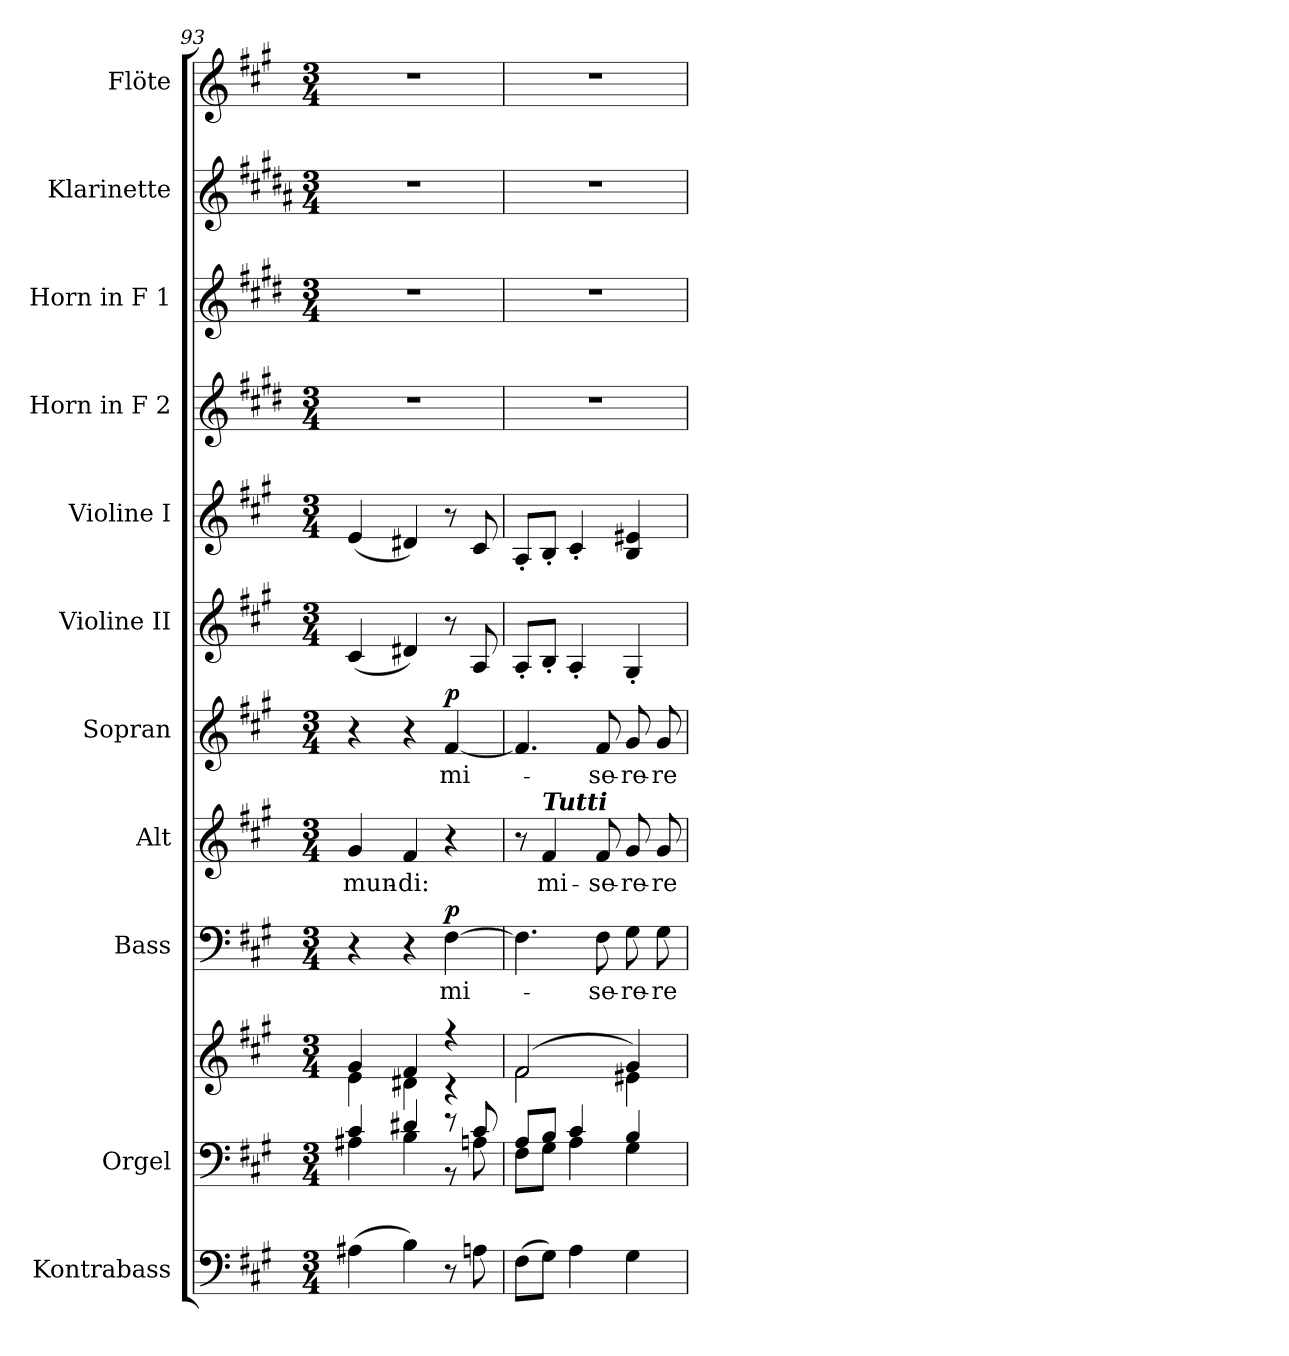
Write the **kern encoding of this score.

**kern	**kern	**kern	**kern	**text	**dynam	**kern	**text	**kern	**text	**dynam	**kern	**kern	**kern	**kern	**kern	**kern
*part11	*part10	*part10	*part9	*part9	*part9	*part8	*part8	*part7	*part7	*part7	*part6	*part5	*part4	*part3	*part2	*part1
*staff12	*staff11	*staff10	*staff9	*staff9	*staff9	*staff8	*staff8	*staff7	*staff7	*staff7	*staff6	*staff5	*staff4	*staff3	*staff2	*staff1
*I"Kontrabass	*I"Orgel	*	*I"Bass	*	*	*I"Alt	*	*I"Sopran	*	*	*I"Violine II	*I"Violine I	*I"Horn in F 2	*I"Horn in F 1	*I"Klarinette	*I"Flöte
*I'Kb.	*I'Org.	*	*I'B.	*	*	*I'A.	*	*I'S.	*	*	*I'Vl. II	*I'Vl. I	*	*	*I'Kl.	*I'Fl.
*clefF4	*clefF4	*clefG2	*clefF4	*	*	*clefG2	*	*clefG2	*	*	*clefG2	*clefG2	*clefG2	*clefG2	*clefG2	*clefG2
*ITrd7c12	*	*	*	*	*	*	*	*	*	*	*	*	*ITrd4c7	*ITrd4c7	*ITrd1c2	*
*k[f#c#g#]	*k[f#c#g#]	*k[f#c#g#]	*k[f#c#g#]	*	*	*k[f#c#g#]	*	*k[f#c#g#]	*	*	*k[f#c#g#]	*k[f#c#g#]	*k[f#c#g#]	*k[f#c#g#]	*k[f#c#g#]	*k[f#c#g#]
*A:	*A:	*A:	*A:	*	*	*A:	*	*A:	*	*	*A:	*A:	*A:	*A:	*A:	*A:
*M3/4	*M3/4	*M3/4	*M3/4	*	*	*M3/4	*	*M3/4	*	*	*M3/4	*M3/4	*M3/4	*M3/4	*M3/4	*M3/4
=93	=93	=93	=93	=93	=93	=93	=93	=93	=93	=93	=93	=93	=93	=93	=93	=93
*	*^	*^	*	*	*	*	*	*	*	*	*	*	*	*	*	*
!	!	!	!	!	!	!	!	!	!LO:LY:b	!	!	!	!	!	!	!	!	!
(>4AA#X\	4c#/	4A#X\	4g#/	4e\	4r	.	.	4g#/	mun-	4r	.	.	(<4c#/	(<4e/	2.r	2.r	2.r	2.r
!	!	!	!	!	!	!	!	!	!LO:LY:b	!	!	!	!	!	!	!	!	!
4BB\)	4d#X/	4B\	4f#/	4d#X\	4r	.	.	4f#/	-di:	4r	.	.	4d#X/)	4d#X/)	.	.	.	.
!	!	!	!	!	!	!LO:LY:b	!LO:DY:a	!	!	!	!LO:LY:b	!LO:DY:a	!	!	!	!	!	!
8r	8r	8r	4r	4r	[4F#\	mi-	p	4r	.	[4f#/	mi-	p	8r	8r	.	.	.	.
8AAn\	8c#/	8An\	.	.	.	.	.	.	.	.	.	.	8A/	8c#/	.	.	.	.
=94	=94	=94	=94	=94	=94	=94	=94	=94	=94	=94	=94	=94	=94	=94	=94	=94	=94	=94
(>8FF#\L	8A/L	8F#\L	(2f#/	2f#\	4.F#\]	.	.	8r	.	4.f#/]	.	.	8A'</L	8A'</L	2.r	2.r	2.r	2.r
!	!	!	!	!	!	!	!	!LO:TX:a:Bi:t=Tutti	!	!	!	!	!	!	!	!	!	!
!	!	!	!	!	!	!	!	!	!LO:LY:b	!	!	!	!	!	!	!	!	!
8GG#\J)	8B/J	8G#\J	.	.	.	.	.	4f#/	mi-	.	.	.	8B'</J	8B'</J	.	.	.	.
4AA\	4c#/	4A\	.	.	.	.	.	.	.	.	.	.	4A'</	4c#'</	.	.	.	.
!	!	!	!	!	!	!LO:LY:b	!	!	!LO:LY:b	!	!LO:LY:b	!	!	!	!	!	!	!
.	.	.	.	.	8F#\	-se-	.	8f#/	-se-	8f#/	-se-	.	.	.	.	.	.	.
!	!	!	!	!	!	!LO:LY:b	!	!	!LO:LY:b	!	!LO:LY:b	!	!	!	!	!	!	!
4GG#\	4B/	4G#\	4g#/)	4e#X\	8G#\	-re-	.	8g#/	-re-	8g#/	-re-	.	4G#'</	4B/ 4e#X/	.	.	.	.
!	!	!	!	!	!	!LO:LY:b	!	!	!LO:LY:b	!	!LO:LY:b	!	!	!	!	!	!	!
.	.	.	.	.	8G#\	-re	.	8g#/	-re	8g#/	-re	.	.	.	.	.	.	.
*	*v	*v	*	*	*	*	*	*	*	*	*	*	*	*	*	*	*	*
*	*	*v	*v	*	*	*	*	*	*	*	*	*	*	*	*	*	*
=	=	=	=	=	=	=	=	=	=	=	=	=	=	=	=	=
*-	*-	*-	*-	*-	*-	*-	*-	*-	*-	*-	*-	*-	*-	*-	*-	*-
